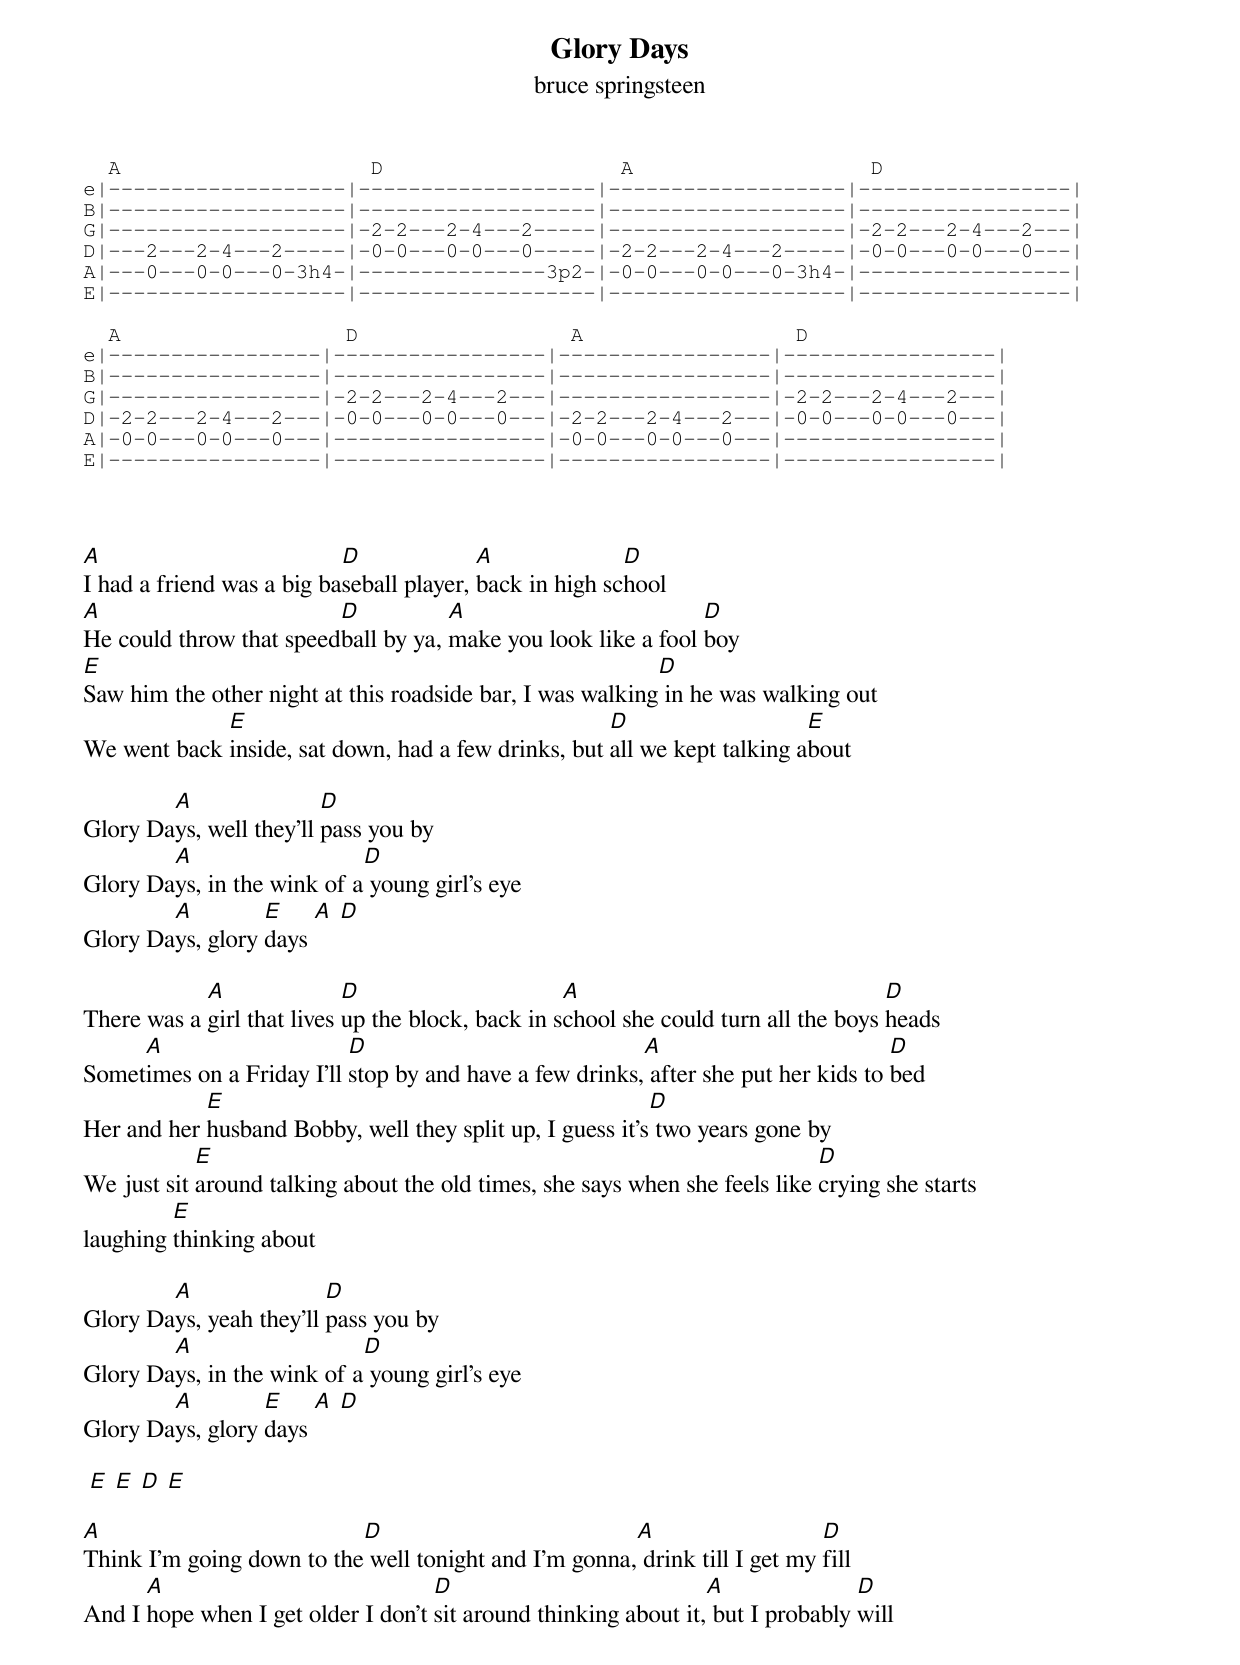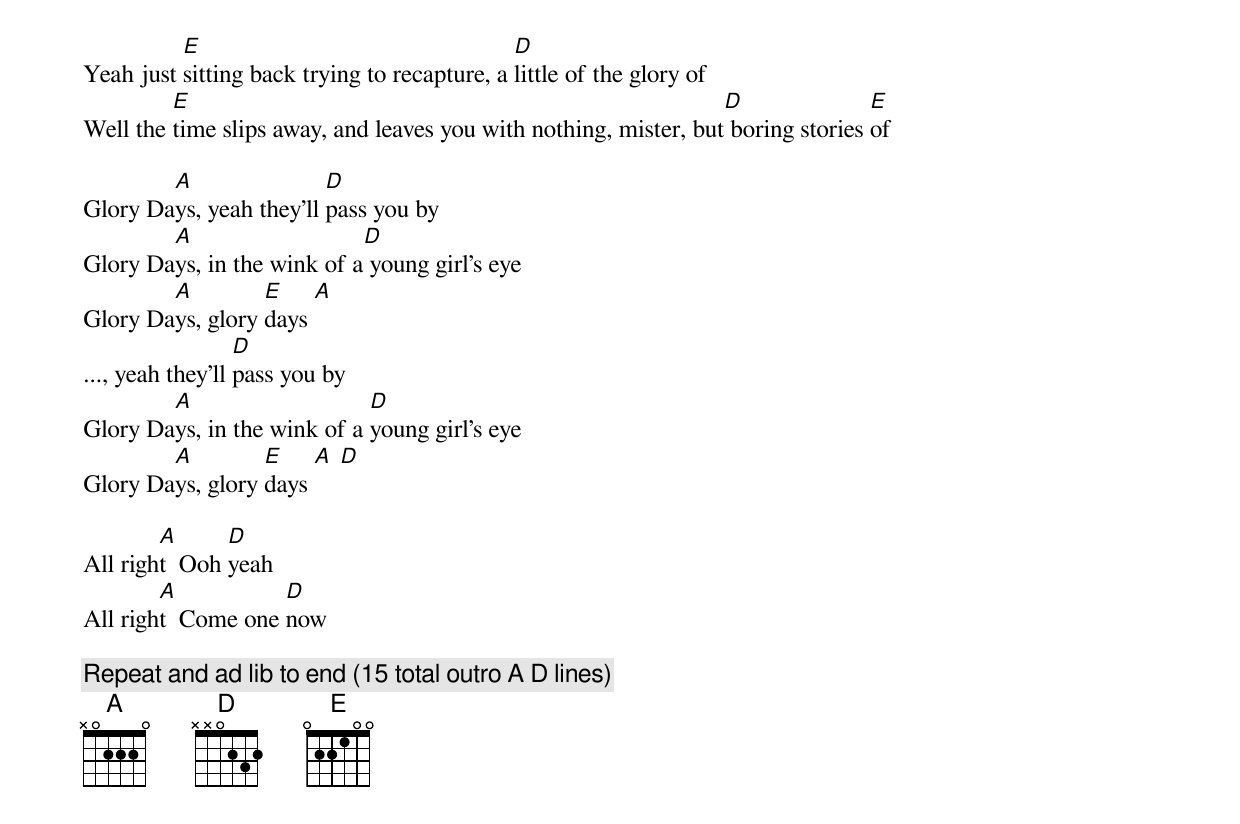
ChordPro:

{title: Glory Days}
{subtitle: bruce springsteen}


{sot}
  A                    D                   A                   D
e|-------------------|-------------------|-------------------|-----------------|
B|-------------------|-------------------|-------------------|-----------------|
G|-------------------|-2-2---2-4---2-----|-------------------|-2-2---2-4---2---|
D|---2---2-4---2-----|-0-0---0-0---0-----|-2-2---2-4---2-----|-0-0---0-0---0---|
A|---0---0-0---0-3h4-|---------------3p2-|-0-0---0-0---0-3h4-|-----------------|
E|-------------------|-------------------|-------------------|-----------------|

  A                  D                 A                 D
e|-----------------|-----------------|-----------------|-----------------|
B|-----------------|-----------------|-----------------|-----------------|
G|-----------------|-2-2---2-4---2---|-----------------|-2-2---2-4---2---|
D|-2-2---2-4---2---|-0-0---0-0---0---|-2-2---2-4---2---|-0-0---0-0---0---|
A|-0-0---0-0---0---|-----------------|-0-0---0-0---0---|-----------------|
E|-----------------|-----------------|-----------------|-----------------|
{eot}



[A]I had a friend was a big ba[D]seball player, [A]back in high sc[D]hool
[A]He could throw that speed[D]ball by ya, [A]make you look like a fool [D]boy
[E]Saw him the other night at this roadside bar, I was walking[D] in he was walking out
We went back [E]inside, sat down, had a few drinks, but [D]all we kept talking a[E]bout

Glory Da[A]ys, well they'll [D]pass you by
Glory Da[A]ys, in the wink of a[D] young girl's eye
Glory Da[A]ys, glory [E]days [A] [D]

There was a [A]girl that lives [D]up the block, back in s[A]chool she could turn all the boys [D]heads
Somet[A]imes on a Friday I'll [D]stop by and have a few drinks,[A] after she put her kids to [D]bed
Her and her [E]husband Bobby, well they split up, I guess it's[D] two years gone by
We just sit [E]around talking about the old times, she says when she feels like [D]crying she starts
laughing [E]thinking about

Glory Da[A]ys, yeah they'll [D]pass you by
Glory Da[A]ys, in the wink of a[D] young girl's eye
Glory Da[A]ys, glory [E]days [A] [D]

 [E] [E] [D] [E]

[A]Think I'm going down to the[D] well tonight and I'm gonna,[A] drink till I get my [D]fill
And I [A]hope when I get older I don't [D]sit around thinking about it,[A] but I probably [D]will
Yeah just [E]sitting back trying to recapture, a [D]little of the glory of
Well the [E]time slips away, and leaves you with nothing, mister, but[D] boring stories [E]of

Glory Da[A]ys, yeah they'll [D]pass you by
Glory Da[A]ys, in the wink of a[D] young girl's eye
Glory Da[A]ys, glory [E]days [A]
..., yeah they'll [D]pass you by
Glory Da[A]ys, in the wink of a [D]young girl's eye
Glory Da[A]ys, glory [E]days [A] [D]

All righ[A]t  Ooh [D]yeah
All righ[A]t  Come one [D]now

{c:Repeat and ad lib to end (15 total outro A D lines)}
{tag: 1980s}
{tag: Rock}
